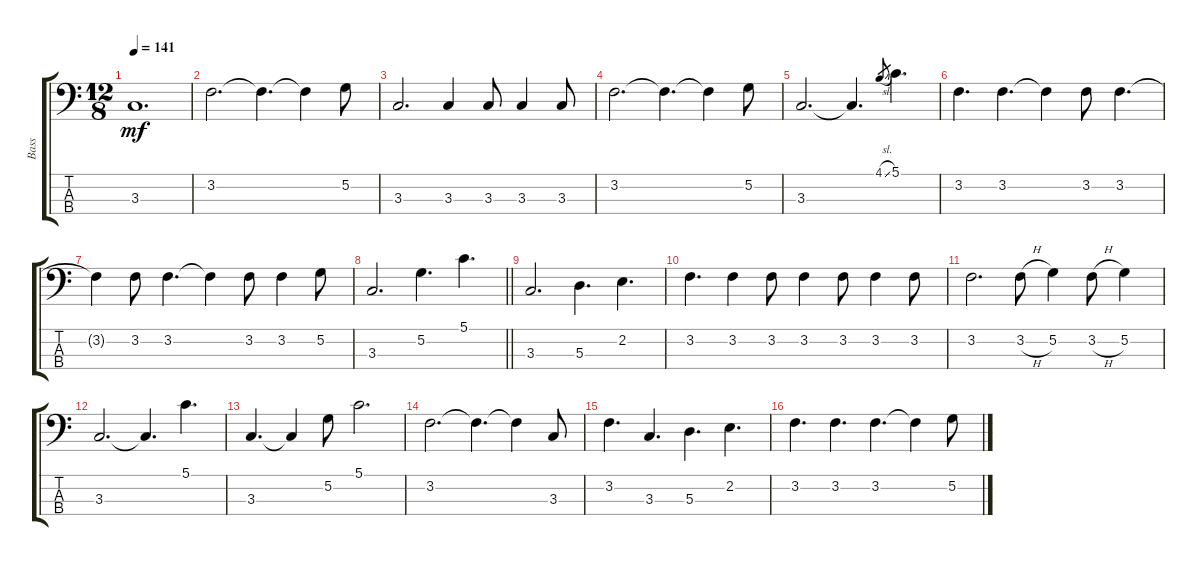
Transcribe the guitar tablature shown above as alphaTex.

\track ("Bass" "Bass") {instrument electricbassfinger}
\staff {score tabs}
\tuning (G2 D2 A1 E1) {hide}
\ts (12 8)
\tempo 141
\clef f4
\ks c
3.3.1{d dy mf} |
3.2.2{d} 3.2{t}.4{d} 3.2{t}.4 5.2.8 |
3.3.2{d} 3.3.4 3.3.8 3.3.4 3.3.8 |
3.2.2{d} 3.2{t}.4{d} 3.2{t}.4 5.2.8 |
3.3.2{d} 3.3{t}.4{d} 4.1{sl}.8{gr} 5.1.4{d} |
3.2.4{d} 3.2.4{d} 3.2{t}.4 3.2.8 3.2.4{d} |
3.2{t}.4 3.2.8 3.2.4{d} 3.2{t}.4 3.2.8 3.2.4 5.2.8 |
\barLineRight lightlight
3.3.2{d} 5.2.4{d} 5.1.4{d} |
3.3.2{d} 5.3.4{d} 2.2.4{d} |
3.2.4{d} 3.2.4 3.2.8 3.2.4 3.2.8 3.2.4 3.2.8 |
3.2.2{d} 3.2{h}.8 5.2.4 3.2{h}.8 5.2.4 |
3.3.2{d} 3.3{t}.4{d} 5.1.4{d} |
3.3.4{d} 3.3{t}.4 5.2.8 5.1.2{d} |
3.2.2{d} 3.2{t}.4{d} 3.2{t}.4 3.3.8 |
3.2.4{d} 3.3.4{d} 5.3.4{d} 2.2.4{d} |
3.2.4{d} 3.2.4{d} 3.2.4{d} 3.2{t}.4 5.2.8
